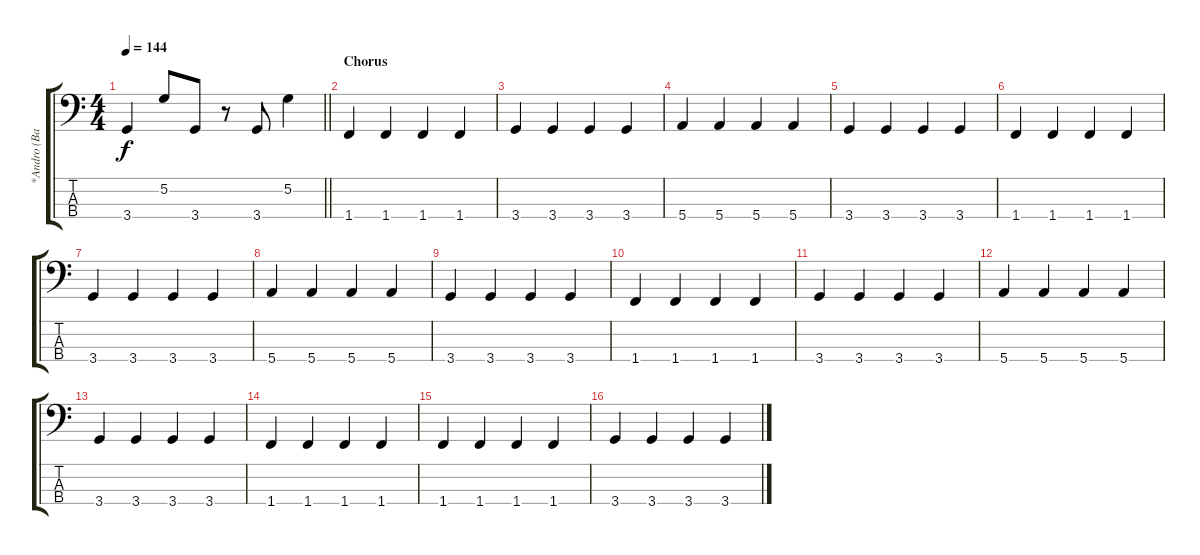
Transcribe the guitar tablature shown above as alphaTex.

\track ("*Andro (Bass)" "*Andro (Ba") {instrument electricbassfinger}
\staff {score tabs}
\tuning (G2 D2 A1 E1) {hide}
\ts (4 4)
\tempo 144
\clef f4
\barLineRight lightlight
\ks c
3.4.4{dy f} 5.2.8 3.4.8 r.8 3.4.8 5.2.4 |
\section ("" "Chorus")
1.4.4 1.4.4 1.4.4 1.4.4 |
3.4.4 3.4.4 3.4.4 3.4.4 |
5.4.4 5.4.4 5.4.4 5.4.4 |
3.4.4 3.4.4 3.4.4 3.4.4 |
1.4.4 1.4.4 1.4.4 1.4.4 |
3.4.4 3.4.4 3.4.4 3.4.4 |
5.4.4 5.4.4 5.4.4 5.4.4 |
3.4.4 3.4.4 3.4.4 3.4.4 |
1.4.4 1.4.4 1.4.4 1.4.4 |
3.4.4 3.4.4 3.4.4 3.4.4 |
5.4.4 5.4.4 5.4.4 5.4.4 |
3.4.4 3.4.4 3.4.4 3.4.4 |
1.4.4 1.4.4 1.4.4 1.4.4 |
1.4.4 1.4.4 1.4.4 1.4.4 |
3.4.4 3.4.4 3.4.4 3.4.4
